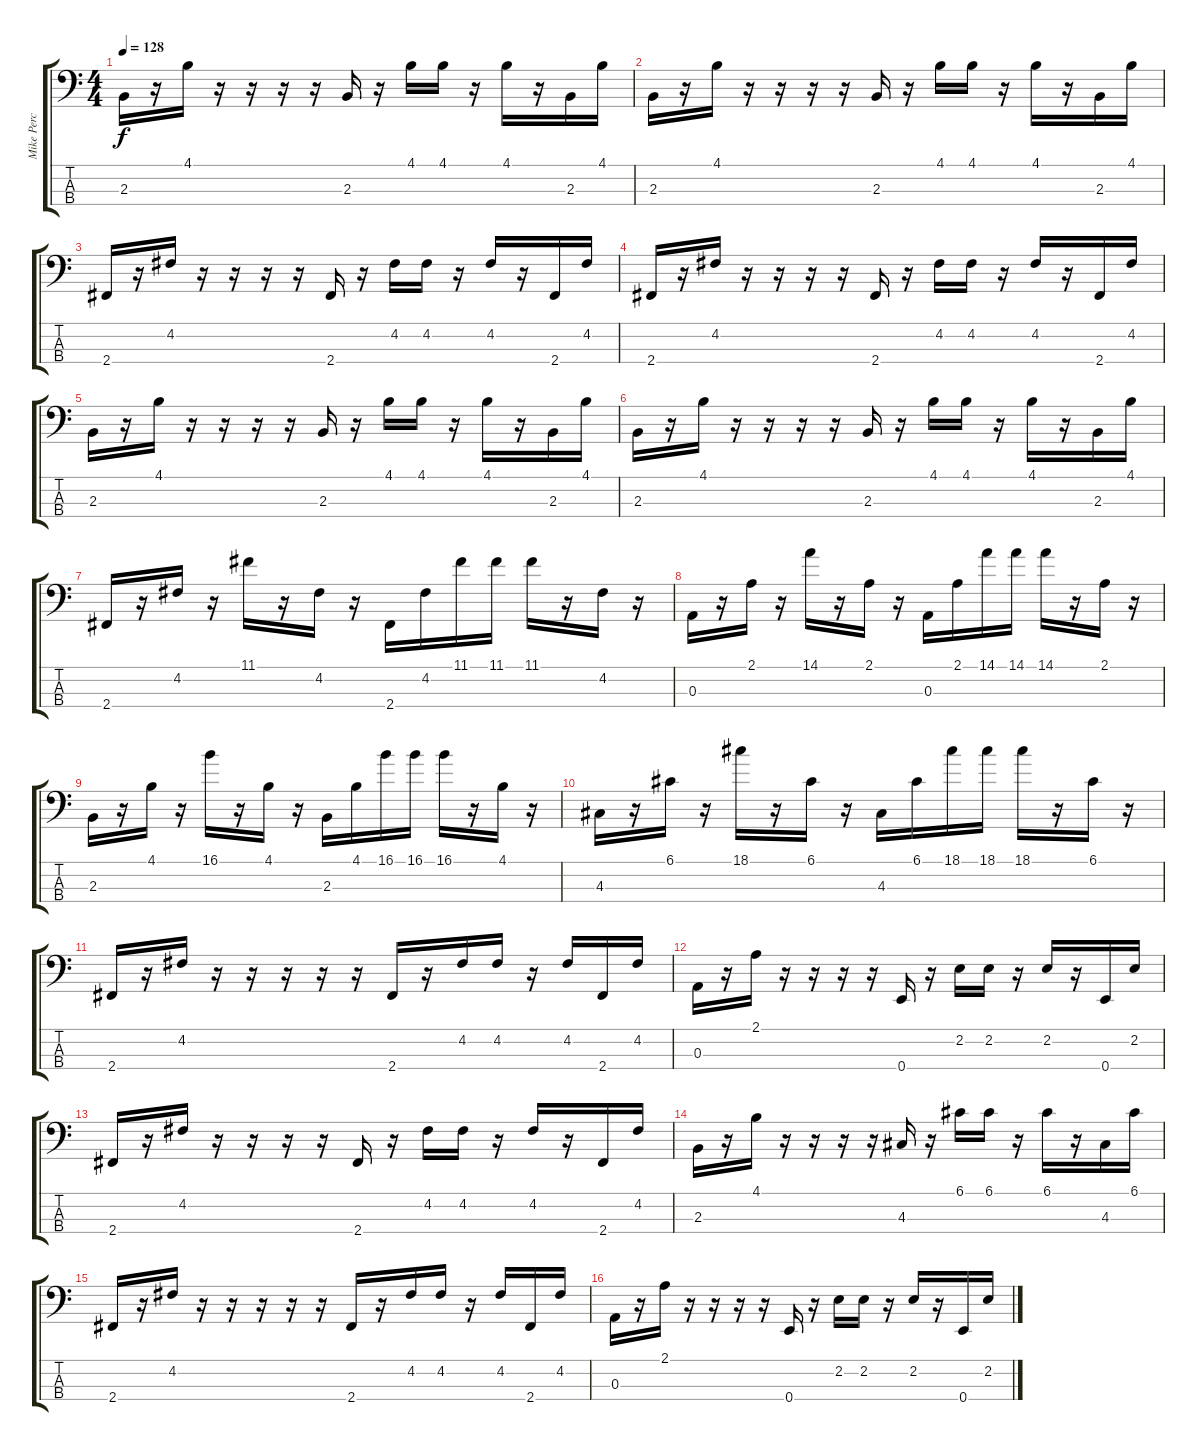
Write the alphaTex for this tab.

\track (" Mike Percy" " Mike Perc") {instrument slapbass1}
\staff {score tabs}
\tuning (G2 D2 A1 E1) {hide}
\ts (4 4)
\tempo 128
\clef f4
\ks c
2.3.16{dy f} r.16 4.1.16 r.16 r.16 r.16 r.16 2.3.16 r.16 4.1.16 4.1.16 r.16 4.1.16 r.16 2.3.16 4.1.16 |
2.3.16 r.16 4.1.16 r.16 r.16 r.16 r.16 2.3.16 r.16 4.1.16 4.1.16 r.16 4.1.16 r.16 2.3.16 4.1.16 |
2.4.16 r.16 4.2.16 r.16 r.16 r.16 r.16 2.4.16 r.16 4.2.16 4.2.16 r.16 4.2.16 r.16 2.4.16 4.2.16 |
2.4.16 r.16 4.2.16 r.16 r.16 r.16 r.16 2.4.16 r.16 4.2.16 4.2.16 r.16 4.2.16 r.16 2.4.16 4.2.16 |
2.3.16 r.16 4.1.16 r.16 r.16 r.16 r.16 2.3.16 r.16 4.1.16 4.1.16 r.16 4.1.16 r.16 2.3.16 4.1.16 |
2.3.16 r.16 4.1.16 r.16 r.16 r.16 r.16 2.3.16 r.16 4.1.16 4.1.16 r.16 4.1.16 r.16 2.3.16 4.1.16 |
2.4.16 r.16 4.2.16 r.16 11.1.16 r.16 4.2.16 r.16 2.4.16 4.2.16 11.1.16 11.1.16 11.1.16 r.16 4.2.16 r.16 |
0.3.16 r.16 2.1.16 r.16 14.1.16 r.16 2.1.16 r.16 0.3.16 2.1.16 14.1.16 14.1.16 14.1.16 r.16 2.1.16 r.16 |
2.3.16 r.16 4.1.16 r.16 16.1.16 r.16 4.1.16 r.16 2.3.16 4.1.16 16.1.16 16.1.16 16.1.16 r.16 4.1.16 r.16 |
4.3.16 r.16 6.1.16 r.16 18.1.16 r.16 6.1.16 r.16 4.3.16 6.1.16 18.1.16 18.1.16 18.1.16 r.16 6.1.16 r.16 |
2.4.16 r.16 4.2.16 r.16 r.16 r.16 r.16 r.16 2.4.16 r.16 4.2.16 4.2.16 r.16 4.2.16 2.4.16 4.2.16 |
0.3.16 r.16 2.1.16 r.16 r.16 r.16 r.16 0.4.16 r.16 2.2.16 2.2.16 r.16 2.2.16 r.16 0.4.16 2.2.16 |
2.4.16 r.16 4.2.16 r.16 r.16 r.16 r.16 2.4.16 r.16 4.2.16 4.2.16 r.16 4.2.16 r.16 2.4.16 4.2.16 |
2.3.16 r.16 4.1.16 r.16 r.16 r.16 r.16 4.3.16 r.16 6.1.16 6.1.16 r.16 6.1.16 r.16 4.3.16 6.1.16 |
2.4.16 r.16 4.2.16 r.16 r.16 r.16 r.16 r.16 2.4.16 r.16 4.2.16 4.2.16 r.16 4.2.16 2.4.16 4.2.16 |
0.3.16 r.16 2.1.16 r.16 r.16 r.16 r.16 0.4.16 r.16 2.2.16 2.2.16 r.16 2.2.16 r.16 0.4.16 2.2.16
